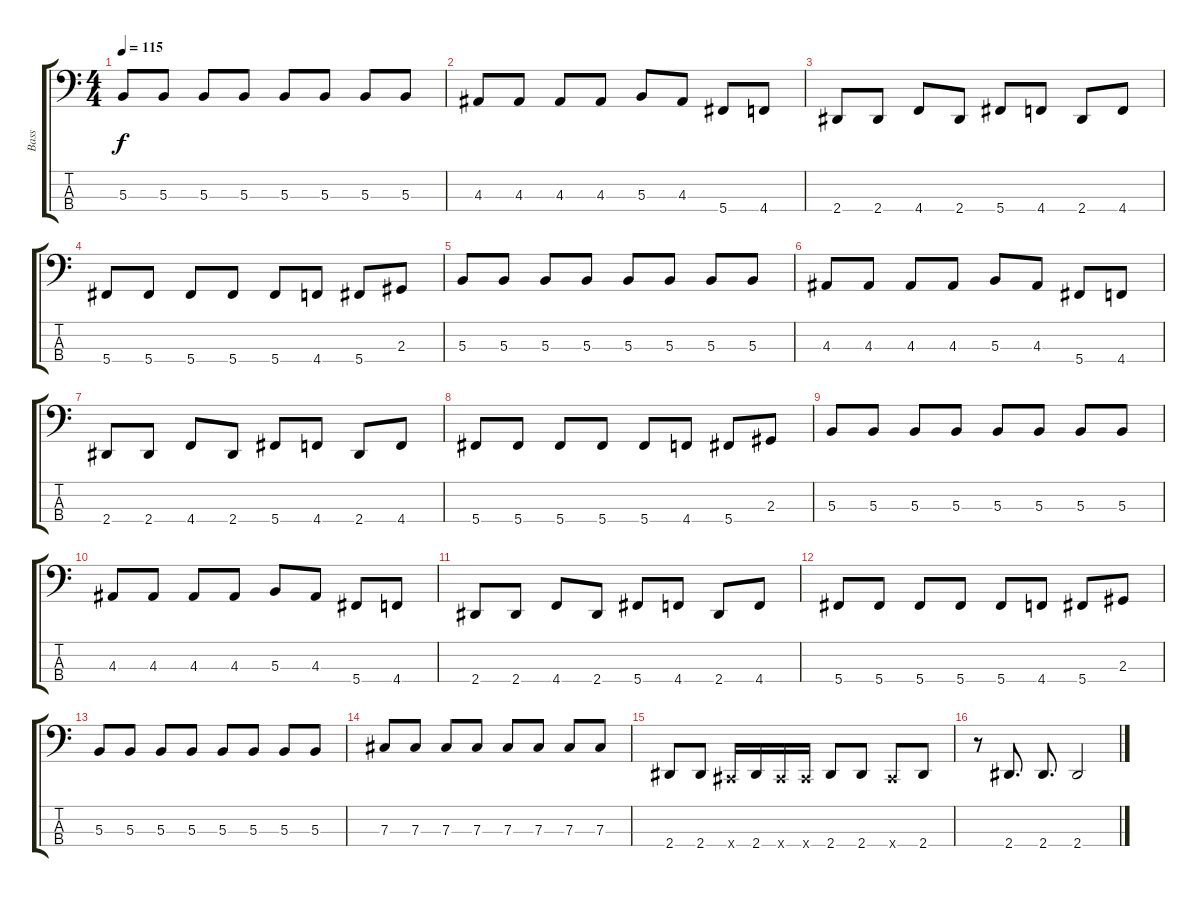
\track ("Bass" "Bass") {instrument electricbasspick}
\staff {score tabs}
\tuning (E2 B1 Gb1 Db1) {hide}
\ts (4 4)
\tempo 115
\clef f4
\ks c
5.3.8{dy f} 5.3.8 5.3.8 5.3.8 5.3.8 5.3.8 5.3.8 5.3.8 |
4.3.8 4.3.8 4.3.8 4.3.8 5.3.8 4.3.8 5.4.8 4.4.8 |
2.4.8 2.4.8 4.4.8 2.4.8 5.4.8 4.4.8 2.4.8 4.4.8 |
5.4.8 5.4.8 5.4.8 5.4.8 5.4.8 4.4.8 5.4.8 2.3.8 |
5.3.8 5.3.8 5.3.8 5.3.8 5.3.8 5.3.8 5.3.8 5.3.8 |
4.3.8 4.3.8 4.3.8 4.3.8 5.3.8 4.3.8 5.4.8 4.4.8 |
2.4.8 2.4.8 4.4.8 2.4.8 5.4.8 4.4.8 2.4.8 4.4.8 |
5.4.8 5.4.8 5.4.8 5.4.8 5.4.8 4.4.8 5.4.8 2.3.8 |
5.3.8 5.3.8 5.3.8 5.3.8 5.3.8 5.3.8 5.3.8 5.3.8 |
4.3.8 4.3.8 4.3.8 4.3.8 5.3.8 4.3.8 5.4.8 4.4.8 |
2.4.8 2.4.8 4.4.8 2.4.8 5.4.8 4.4.8 2.4.8 4.4.8 |
5.4.8 5.4.8 5.4.8 5.4.8 5.4.8 4.4.8 5.4.8 2.3.8 |
5.3.8 5.3.8 5.3.8 5.3.8 5.3.8 5.3.8 5.3.8 5.3.8 |
7.3.8 7.3.8 7.3.8 7.3.8 7.3.8 7.3.8 7.3.8 7.3.8 |
2.4.8 2.4.8 0.4{x}.16 2.4.16 0.4{x}.16 0.4{x}.16 2.4.8 2.4.8 0.4{x}.8 2.4.8 |
r.8 2.4.8{d} 2.4.8{d} 2.4.2
